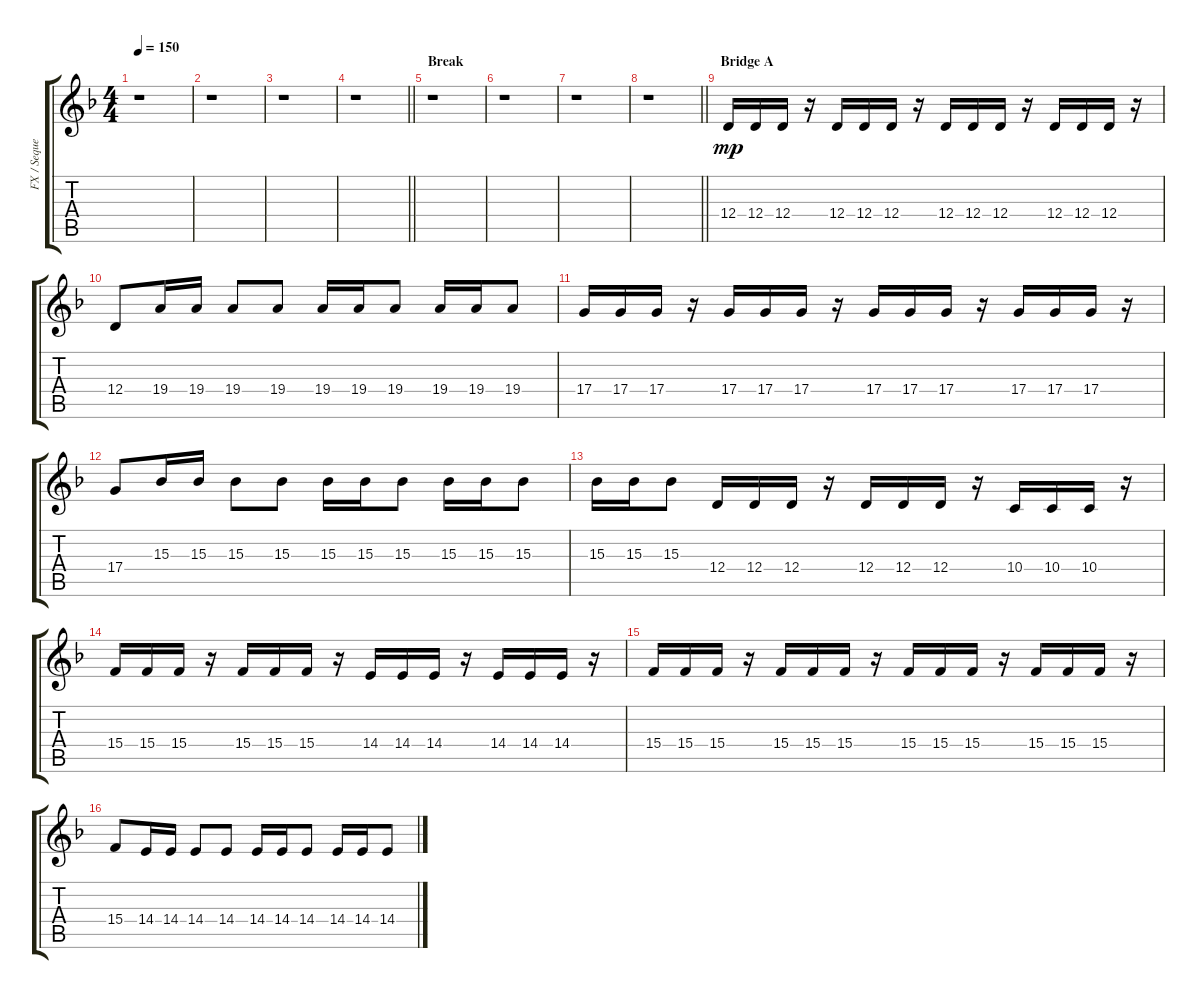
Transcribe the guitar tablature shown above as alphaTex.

\track ("FX / Sequencer" "FX / Seque") {instrument lead8bassandlead}
\staff {score tabs}
\tuning (E4 B3 G3 D3 A2 D2) {hide}
\ts (4 4)
\tempo 150
\clef g2
\ks f
r.1{dy mp} |
r.1 |
r.1 |
\barLineRight lightlight
r.1 |
\section ("" "Break")
r.1 |
r.1 |
r.1 |
\barLineRight lightlight
r.1 |
\section ("" "Bridge A")
12.4.16 12.4.16 12.4.16 r.16 12.4.16 12.4.16 12.4.16 r.16 12.4.16 12.4.16 12.4.16 r.16 12.4.16 12.4.16 12.4.16 r.16 |
12.4.8 19.4.16 19.4.16 19.4.8 19.4.8 19.4.16 19.4.16 19.4.8 19.4.16 19.4.16 19.4.8 |
17.4.16 17.4.16 17.4.16 r.16 17.4.16 17.4.16 17.4.16 r.16 17.4.16 17.4.16 17.4.16 r.16 17.4.16 17.4.16 17.4.16 r.16 |
17.4.8 15.3.16 15.3.16 15.3.8 15.3.8 15.3.16 15.3.16 15.3.8 15.3.16 15.3.16 15.3.8 |
15.3.16 15.3.16 15.3.8 12.4.16 12.4.16 12.4.16 r.16 12.4.16 12.4.16 12.4.16 r.16 10.4.16 10.4.16 10.4.16 r.16 |
15.4.16 15.4.16 15.4.16 r.16 15.4.16 15.4.16 15.4.16 r.16 14.4.16 14.4.16 14.4.16 r.16 14.4.16 14.4.16 14.4.16 r.16 |
15.4.16 15.4.16 15.4.16 r.16 15.4.16 15.4.16 15.4.16 r.16 15.4.16 15.4.16 15.4.16 r.16 15.4.16 15.4.16 15.4.16 r.16 |
15.4.8 14.4.16 14.4.16 14.4.8 14.4.8 14.4.16 14.4.16 14.4.8 14.4.16 14.4.16 14.4.8
